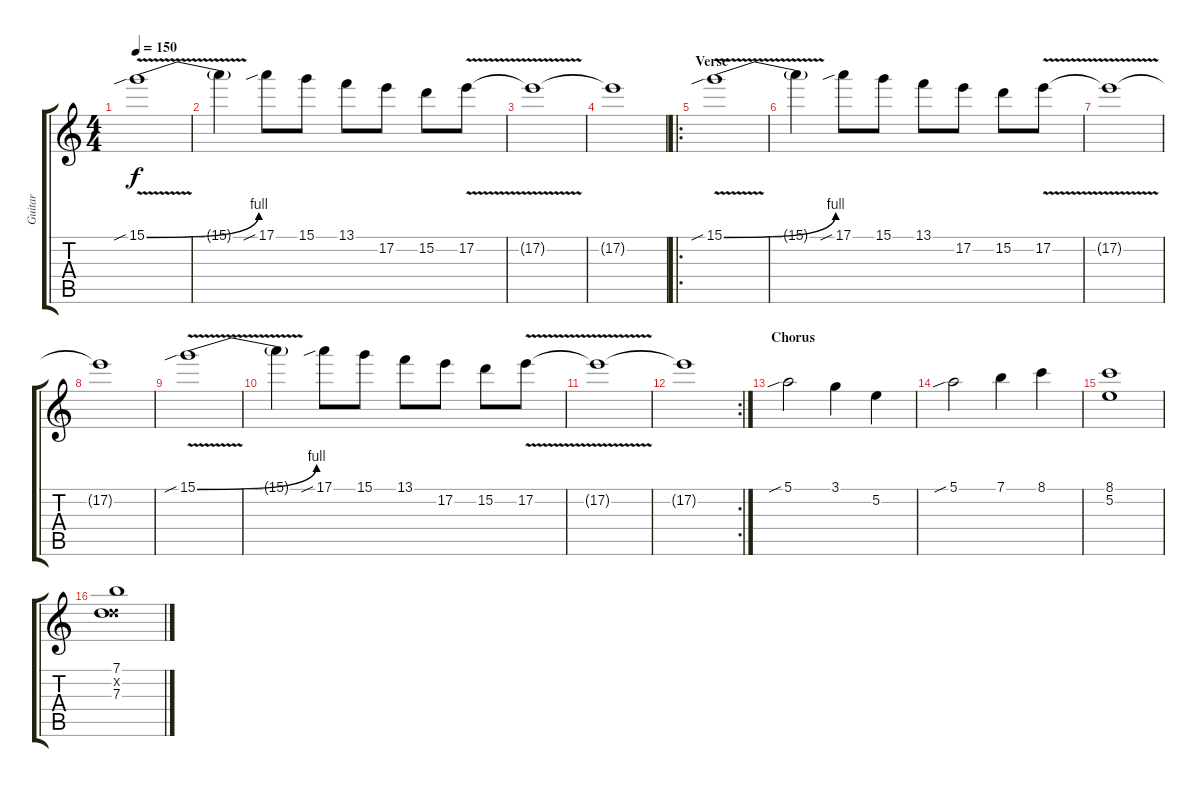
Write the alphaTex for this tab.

\track ("Guitar" "Guitar") {instrument overdrivenguitar}
\staff {score tabs}
\tuning (E4 B3 G3 D3 A2 E2) {hide}
\ts (4 4)
\tempo 150
\clef g2
\ks c
15.1{be (bend 0 0 60 4) v sib}.1{dy f} |
15.1{t}.4 17.1{sib}.8 15.1.8 13.1.8 17.2.8 15.2.8 17.2{v}.8 |
17.2{t}.1 |
17.2{t}.1 |
\ro
\section ("" "Verse")
15.1{be (bend 0 0 60 4) v sib}.1 |
15.1{t}.4 17.1{sib}.8 15.1.8 13.1.8 17.2.8 15.2.8 17.2{v}.8 |
17.2{t}.1 |
17.2{t}.1 |
15.1{be (bend 0 0 60 4) v sib}.1 |
15.1{t}.4 17.1{sib}.8 15.1.8 13.1.8 17.2.8 15.2.8 17.2{v}.8 |
17.2{t}.1 |
\rc 2
17.2{t}.1 |
\section ("" "Chorus")
5.1{sib}.2 3.1.4 5.2.4 |
5.1{sib}.2 7.1.4 8.1.4 |
(8.1 5.2).1 |
(7.1 3.2{x} 7.3).1
